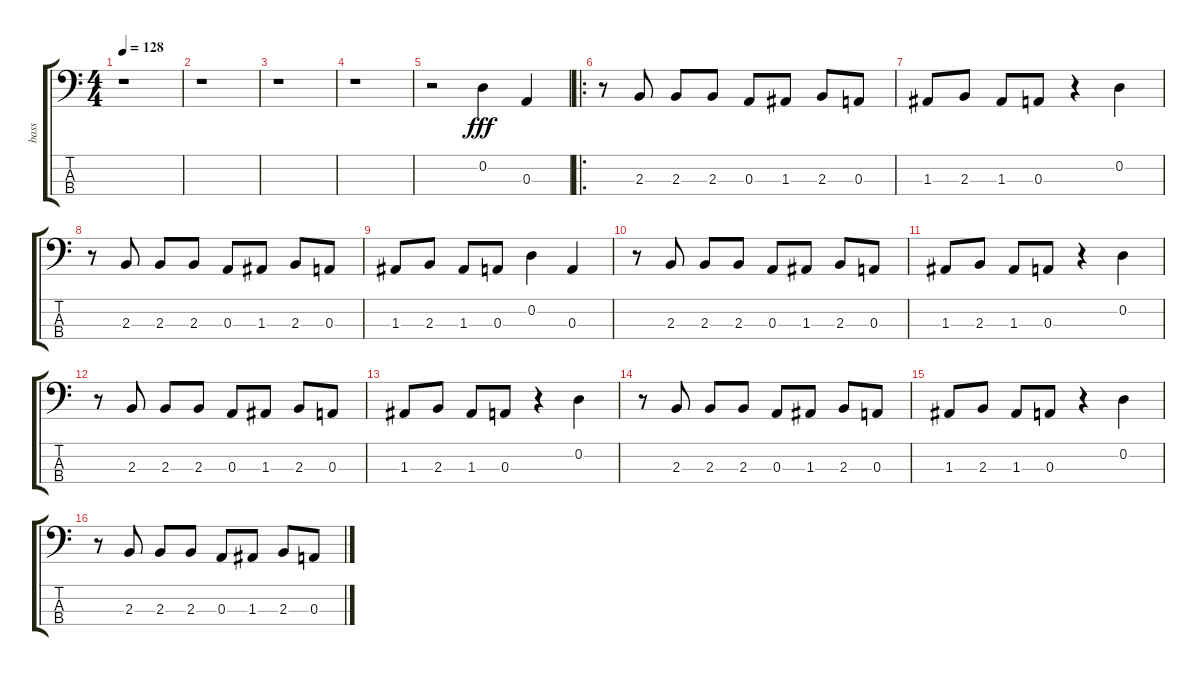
\track ("bass" "bass") {instrument electricbassfinger}
\staff {score tabs}
\tuning (G2 D2 A1 E1) {hide}
\ts (4 4)
\tempo 128
\clef f4
\ks c
r.1{dy fff instrument electricbassfinger} |
r.1 |
r.1 |
r.1 |
r.2 0.2.4 0.3.4 |
\ro
r.8 2.3.8 2.3.8 2.3.8 0.3.8 1.3.8 2.3.8 0.3.8 |
1.3.8 2.3.8 1.3.8 0.3.8 r.4 0.2.4 |
r.8 2.3.8 2.3.8 2.3.8 0.3.8 1.3.8 2.3.8 0.3.8 |
1.3.8 2.3.8 1.3.8 0.3.8 0.2.4 0.3.4 |
r.8 2.3.8 2.3.8 2.3.8 0.3.8 1.3.8 2.3.8 0.3.8 |
1.3.8 2.3.8 1.3.8 0.3.8 r.4 0.2.4 |
r.8 2.3.8 2.3.8 2.3.8 0.3.8 1.3.8 2.3.8 0.3.8 |
1.3.8 2.3.8 1.3.8 0.3.8 r.4 0.2.4 |
r.8 2.3.8 2.3.8 2.3.8 0.3.8 1.3.8 2.3.8 0.3.8 |
1.3.8 2.3.8 1.3.8 0.3.8 r.4 0.2.4 |
r.8 2.3.8 2.3.8 2.3.8 0.3.8 1.3.8 2.3.8 0.3.8
